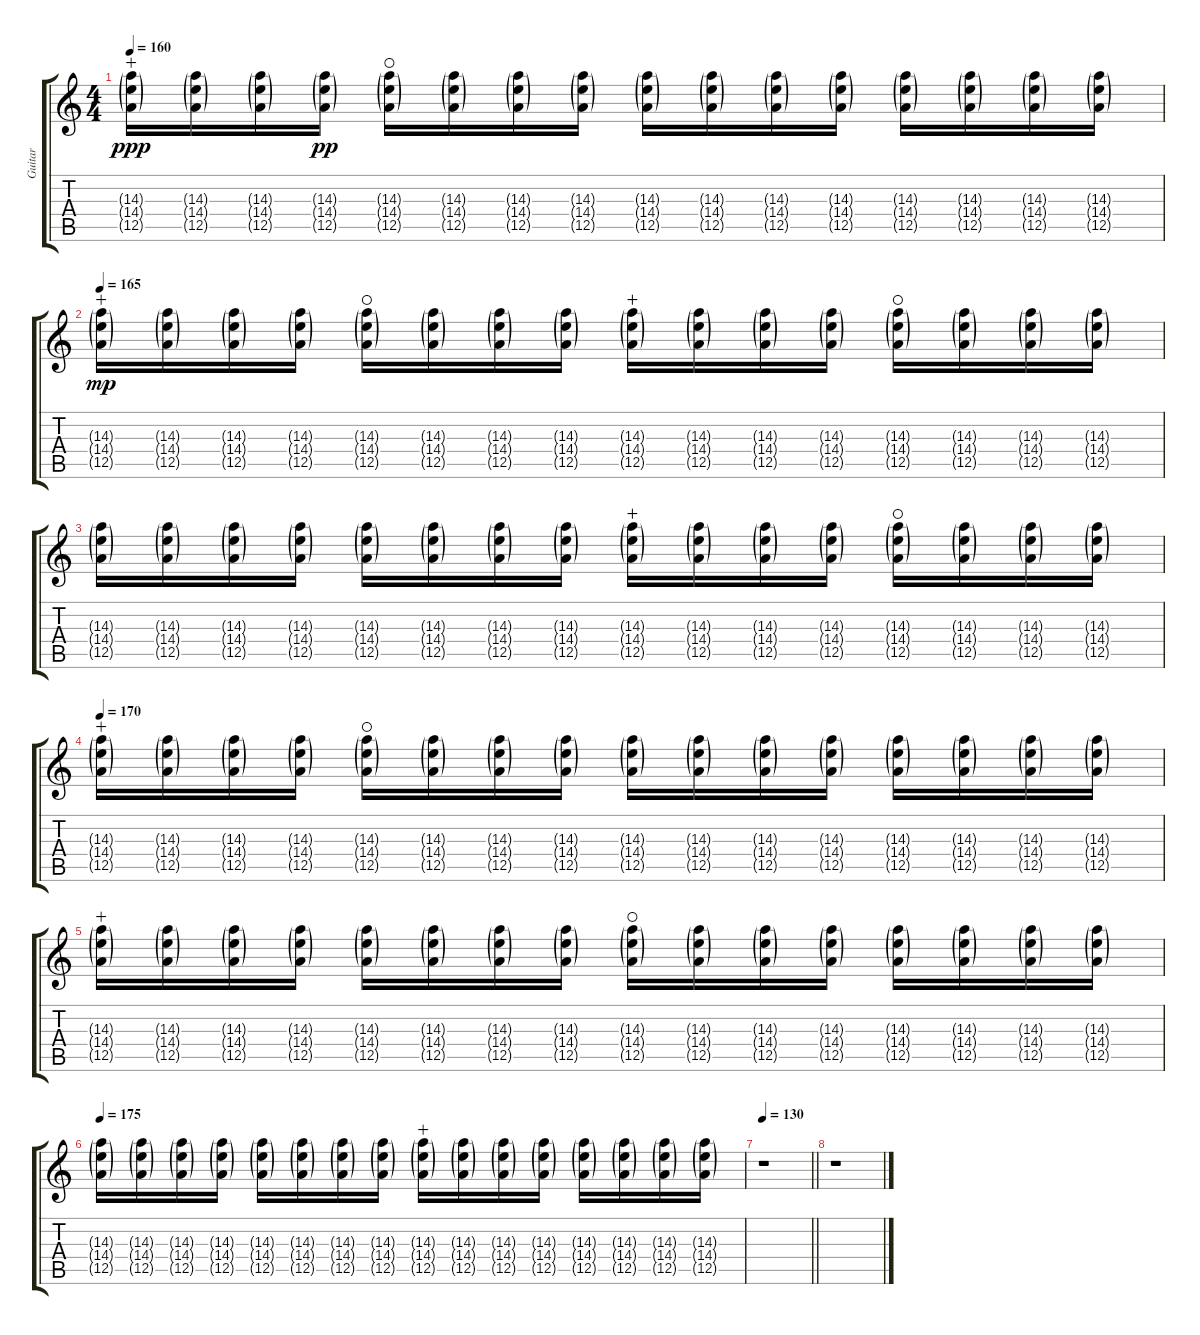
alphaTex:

\track ("Guitar" "Guitar") {instrument distortionguitar}
\staff {score tabs}
\tuning (E4 B3 G3 D3 A2 E2) {hide}
\ts (4 4)
\tempo 160
\clef g2
\ks c
(14.3{g} 14.4{g} 12.5{g}).16{dy ppp wahc} (14.3{g} 14.4{g} 12.5{g}).16 (14.3{g} 14.4{g} 12.5{g}).16 (14.3{g} 14.4{g} 12.5{g}).16{dy pp} (14.3{g} 14.4{g} 12.5{g}).16{waho} (14.3{g} 14.4{g} 12.5{g}).16 (14.3{g} 14.4{g} 12.5{g}).16 (14.3{g} 14.4{g} 12.5{g}).16 (14.3{g} 14.4{g} 12.5{g}).16 (14.3{g} 14.4{g} 12.5{g}).16 (14.3{g} 14.4{g} 12.5{g}).16 (14.3{g} 14.4{g} 12.5{g}).16 (14.3{g} 14.4{g} 12.5{g}).16 (14.3{g} 14.4{g} 12.5{g}).16 (14.3{g} 14.4{g} 12.5{g}).16 (14.3{g} 14.4{g} 12.5{g}).16 |
\tempo 165
(14.3{g} 14.4{g} 12.5{g}).16{dy mp wahc} (14.3{g} 14.4{g} 12.5{g}).16 (14.3{g} 14.4{g} 12.5{g}).16 (14.3{g} 14.4{g} 12.5{g}).16 (14.3{g} 14.4{g} 12.5{g}).16{waho} (14.3{g} 14.4{g} 12.5{g}).16 (14.3{g} 14.4{g} 12.5{g}).16 (14.3{g} 14.4{g} 12.5{g}).16 (14.3{g} 14.4{g} 12.5{g}).16{wahc} (14.3{g} 14.4{g} 12.5{g}).16 (14.3{g} 14.4{g} 12.5{g}).16 (14.3{g} 14.4{g} 12.5{g}).16 (14.3{g} 14.4{g} 12.5{g}).16{waho} (14.3{g} 14.4{g} 12.5{g}).16 (14.3{g} 14.4{g} 12.5{g}).16 (14.3{g} 14.4{g} 12.5{g}).16 |
(14.3{g} 14.4{g} 12.5{g}).16 (14.3{g} 14.4{g} 12.5{g}).16 (14.3{g} 14.4{g} 12.5{g}).16 (14.3{g} 14.4{g} 12.5{g}).16 (14.3{g} 14.4{g} 12.5{g}).16 (14.3{g} 14.4{g} 12.5{g}).16 (14.3{g} 14.4{g} 12.5{g}).16 (14.3{g} 14.4{g} 12.5{g}).16 (14.3{g} 14.4{g} 12.5{g}).16{wahc} (14.3{g} 14.4{g} 12.5{g}).16 (14.3{g} 14.4{g} 12.5{g}).16 (14.3{g} 14.4{g} 12.5{g}).16 (14.3{g} 14.4{g} 12.5{g}).16{waho} (14.3{g} 14.4{g} 12.5{g}).16 (14.3{g} 14.4{g} 12.5{g}).16 (14.3{g} 14.4{g} 12.5{g}).16 |
\tempo 170
(14.3{g} 14.4{g} 12.5{g}).16{wahc} (14.3{g} 14.4{g} 12.5{g}).16 (14.3{g} 14.4{g} 12.5{g}).16 (14.3{g} 14.4{g} 12.5{g}).16 (14.3{g} 14.4{g} 12.5{g}).16{waho} (14.3{g} 14.4{g} 12.5{g}).16 (14.3{g} 14.4{g} 12.5{g}).16 (14.3{g} 14.4{g} 12.5{g}).16 (14.3{g} 14.4{g} 12.5{g}).16 (14.3{g} 14.4{g} 12.5{g}).16 (14.3{g} 14.4{g} 12.5{g}).16 (14.3{g} 14.4{g} 12.5{g}).16 (14.3{g} 14.4{g} 12.5{g}).16 (14.3{g} 14.4{g} 12.5{g}).16 (14.3{g} 14.4{g} 12.5{g}).16 (14.3{g} 14.4{g} 12.5{g}).16 |
(14.3{g} 14.4{g} 12.5{g}).16{wahc} (14.3{g} 14.4{g} 12.5{g}).16 (14.3{g} 14.4{g} 12.5{g}).16 (14.3{g} 14.4{g} 12.5{g}).16 (14.3{g} 14.4{g} 12.5{g}).16 (14.3{g} 14.4{g} 12.5{g}).16 (14.3{g} 14.4{g} 12.5{g}).16 (14.3{g} 14.4{g} 12.5{g}).16 (14.3{g} 14.4{g} 12.5{g}).16{waho} (14.3{g} 14.4{g} 12.5{g}).16 (14.3{g} 14.4{g} 12.5{g}).16 (14.3{g} 14.4{g} 12.5{g}).16 (14.3{g} 14.4{g} 12.5{g}).16 (14.3{g} 14.4{g} 12.5{g}).16 (14.3{g} 14.4{g} 12.5{g}).16 (14.3{g} 14.4{g} 12.5{g}).16 |
\tempo 175
(14.3{g} 14.4{g} 12.5{g}).16 (14.3{g} 14.4{g} 12.5{g}).16 (14.3{g} 14.4{g} 12.5{g}).16 (14.3{g} 14.4{g} 12.5{g}).16 (14.3{g} 14.4{g} 12.5{g}).16 (14.3{g} 14.4{g} 12.5{g}).16 (14.3{g} 14.4{g} 12.5{g}).16 (14.3{g} 14.4{g} 12.5{g}).16 (14.3{g} 14.4{g} 12.5{g}).16{wahc} (14.3{g} 14.4{g} 12.5{g}).16 (14.3{g} 14.4{g} 12.5{g}).16 (14.3{g} 14.4{g} 12.5{g}).16 (14.3{g} 14.4{g} 12.5{g}).16 (14.3{g} 14.4{g} 12.5{g}).16 (14.3{g} 14.4{g} 12.5{g}).16 (14.3{g} 14.4{g} 12.5{g}).16 |
\tempo 130
\barLineRight lightlight
r.1 |
r.1
